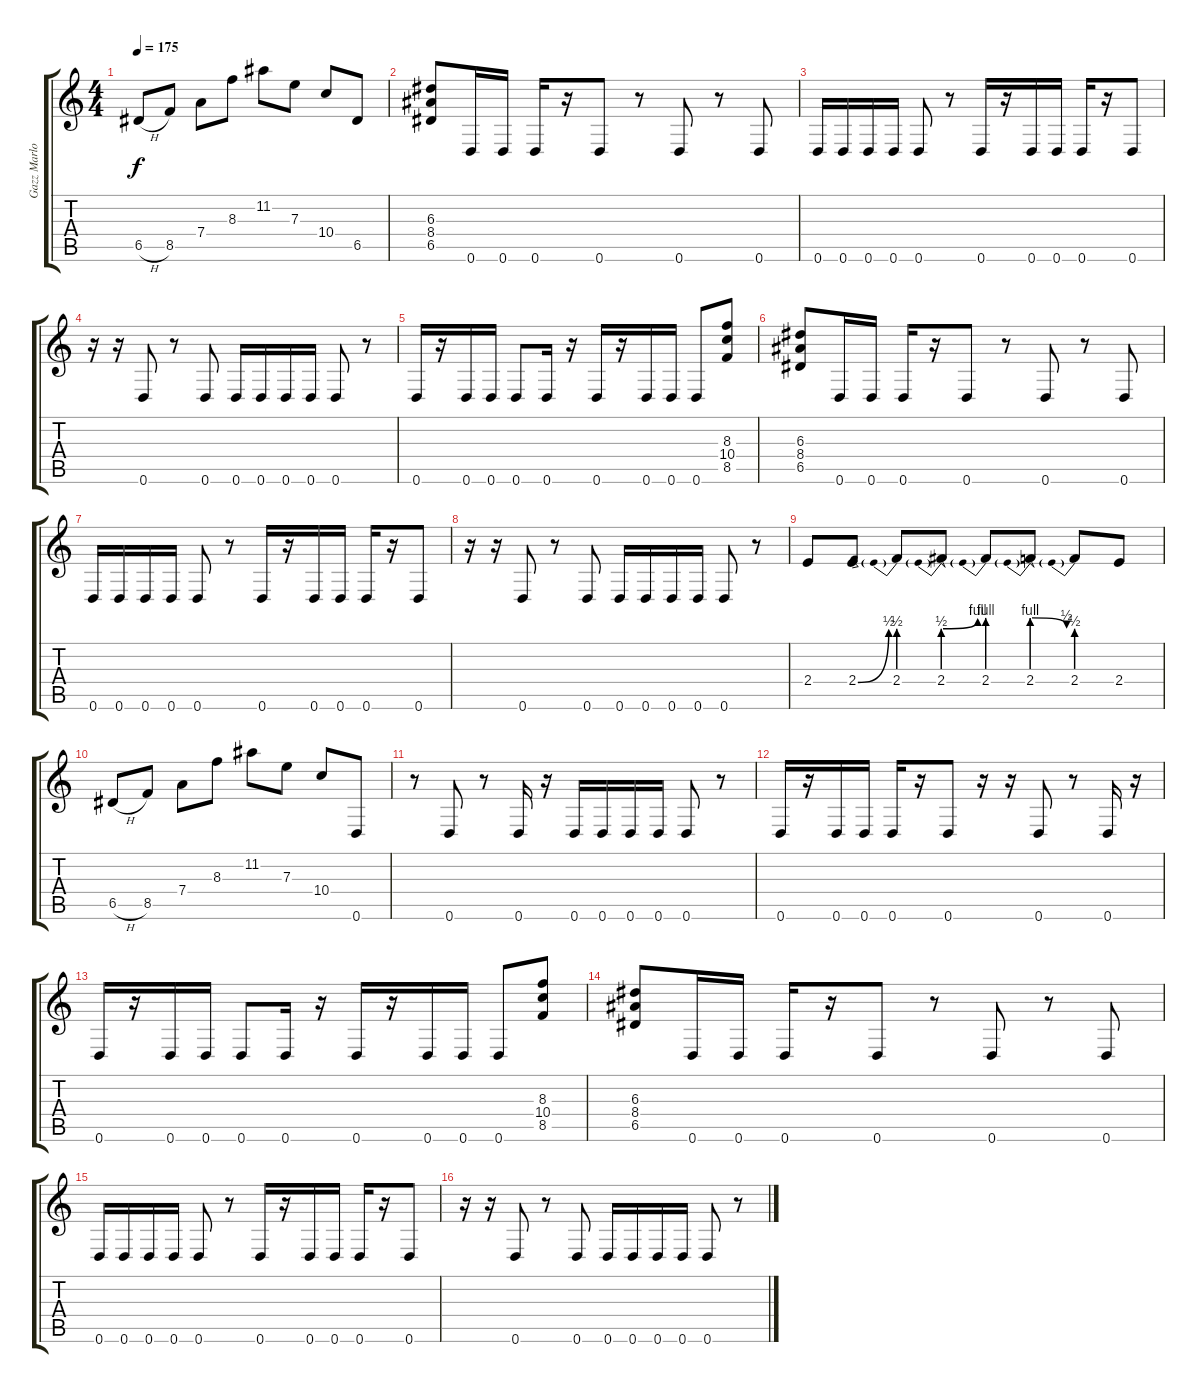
\track ("Gazz Marlow" "Gazz Marlo") {instrument distortionguitar}
\staff {score tabs}
\tuning (E4 B3 A3 D3 A2 D2) {hide}
\ts (4 4)
\tempo 175
\clef g2
\ks c
6.5{h}.8{dy f} 8.5.8 7.4.8 8.3.8 11.2.8 7.3.8 10.4.8 6.5.8 |
(6.3 8.4 6.5).8 0.6.16 0.6.16 0.6.16 r.16 0.6.8 r.8 0.6.8 r.8 0.6.8 |
0.6.16 0.6.16 0.6.16 0.6.16 0.6.8 r.8 0.6.16 r.16 0.6.16 0.6.16 0.6.16 r.16 0.6.8 |
r.16 r.16 0.6.8 r.8 0.6.8 0.6.16 0.6.16 0.6.16 0.6.16 0.6.8 r.8 |
0.6.16 r.16 0.6.16 0.6.16 0.6.8 0.6.16 r.16 0.6.16 r.16 0.6.16 0.6.16 0.6.8 (8.3 10.4 8.5).8 |
(6.3 8.4 6.5).8 0.6.16 0.6.16 0.6.16 r.16 0.6.8 r.8 0.6.8 r.8 0.6.8 |
0.6.16 0.6.16 0.6.16 0.6.16 0.6.8 r.8 0.6.16 r.16 0.6.16 0.6.16 0.6.16 r.16 0.6.8 |
r.16 r.16 0.6.8 r.8 0.6.8 0.6.16 0.6.16 0.6.16 0.6.16 0.6.8 r.8 |
2.4.8 2.4{be (bend 0 0 60 2)}.8 2.4{be (prebend 0 2 60 2)}.8 2.4{be (prebendbend 0 2 60 4)}.8 2.4{be (prebend 0 4 60 4)}.8 2.4{be (prebendrelease 0 4 60 2)}.8 2.4{be (prebend 0 2 60 2)}.8 2.4.8 |
6.5{h}.8 8.5.8 7.4.8 8.3.8 11.2.8 7.3.8 10.4.8 0.6.8 |
r.8 0.6.8 r.8 0.6.16 r.16 0.6.16 0.6.16 0.6.16 0.6.16 0.6.8 r.8 |
0.6.16 r.16 0.6.16 0.6.16 0.6.16 r.16 0.6.8 r.16 r.16 0.6.8 r.8 0.6.16 r.16 |
0.6.16 r.16 0.6.16 0.6.16 0.6.8 0.6.16 r.16 0.6.16 r.16 0.6.16 0.6.16 0.6.8 (8.3 10.4 8.5).8 |
(6.3 8.4 6.5).8 0.6.16 0.6.16 0.6.16 r.16 0.6.8 r.8 0.6.8 r.8 0.6.8 |
0.6.16 0.6.16 0.6.16 0.6.16 0.6.8 r.8 0.6.16 r.16 0.6.16 0.6.16 0.6.16 r.16 0.6.8 |
r.16 r.16 0.6.8 r.8 0.6.8 0.6.16 0.6.16 0.6.16 0.6.16 0.6.8 r.8
